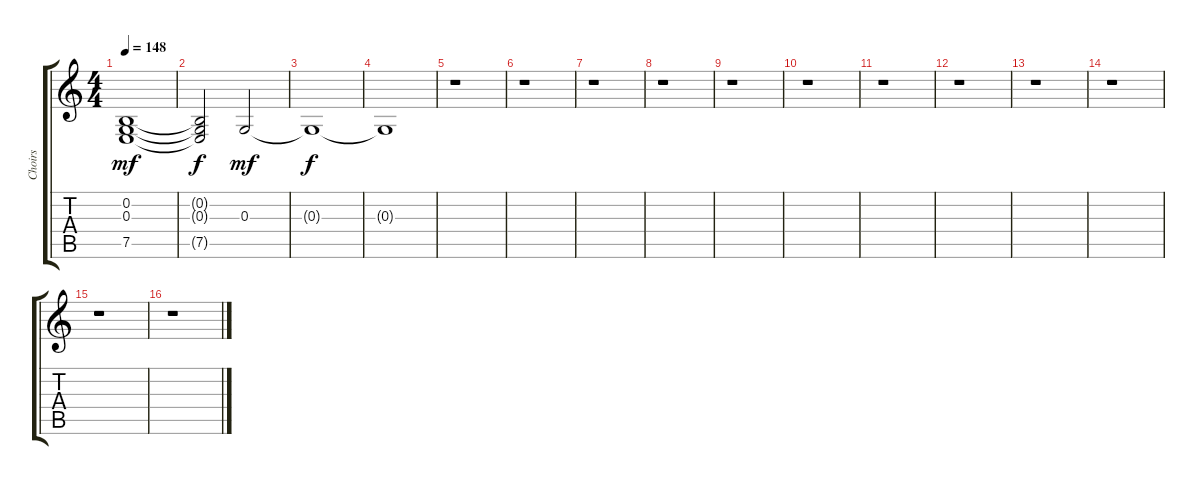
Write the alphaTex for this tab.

\track ("Choirs" "Choirs") {instrument choiraahs}
\staff {score tabs}
\tuning (E4 B3 G3 D3 A2 E2) {hide}
\ts (4 4)
\tempo 148
\clef g2
\ks c
(0.2 0.3 7.5).1{dy mf volume 9} |
(0.2{t} 0.3{t} 7.5{t}).2{dy f} 0.3.2{dy mf volume 7} |
0.3{t}.1{dy f} |
0.3{t}.1 |
r.1 |
r.1 |
r.1 |
r.1 |
r.1 |
r.1 |
r.1 |
r.1 |
r.1 |
r.1 |
r.1 |
r.1
